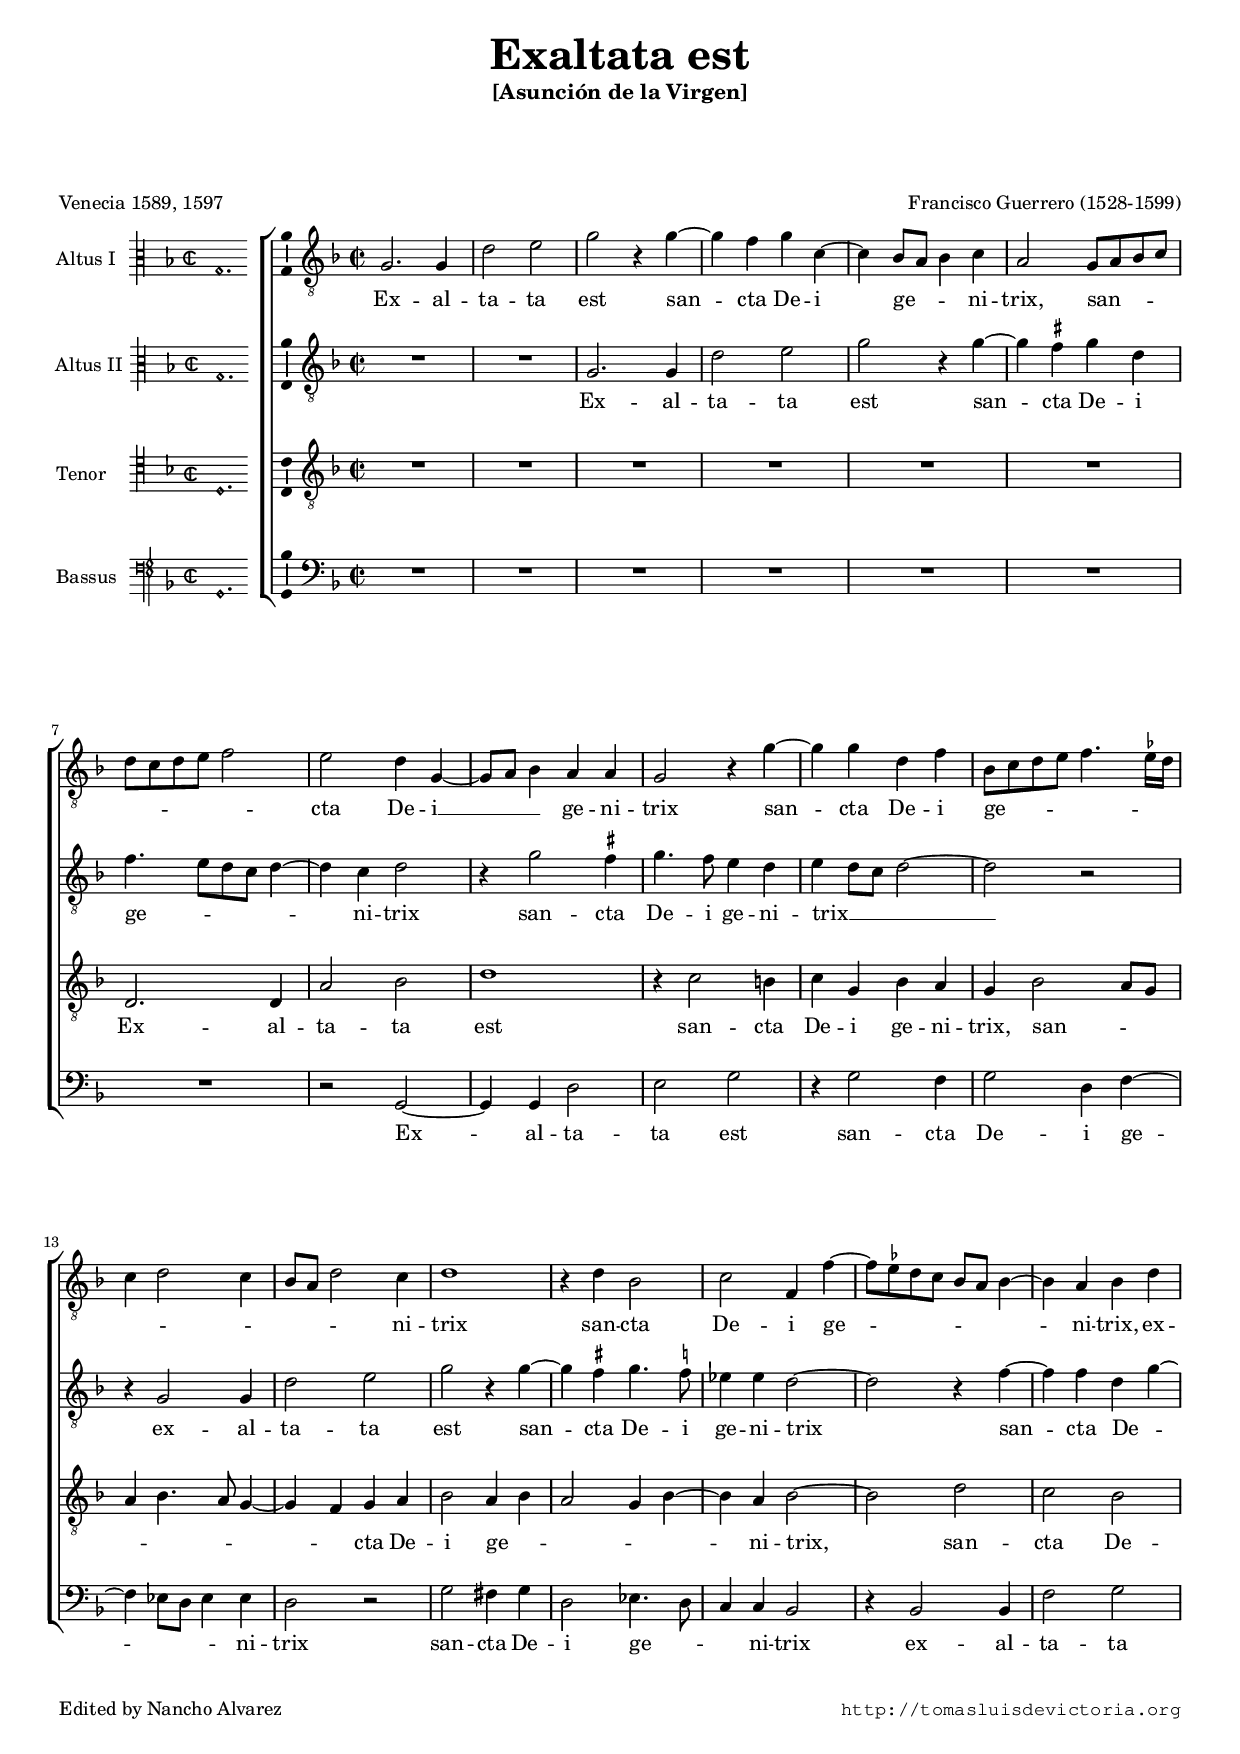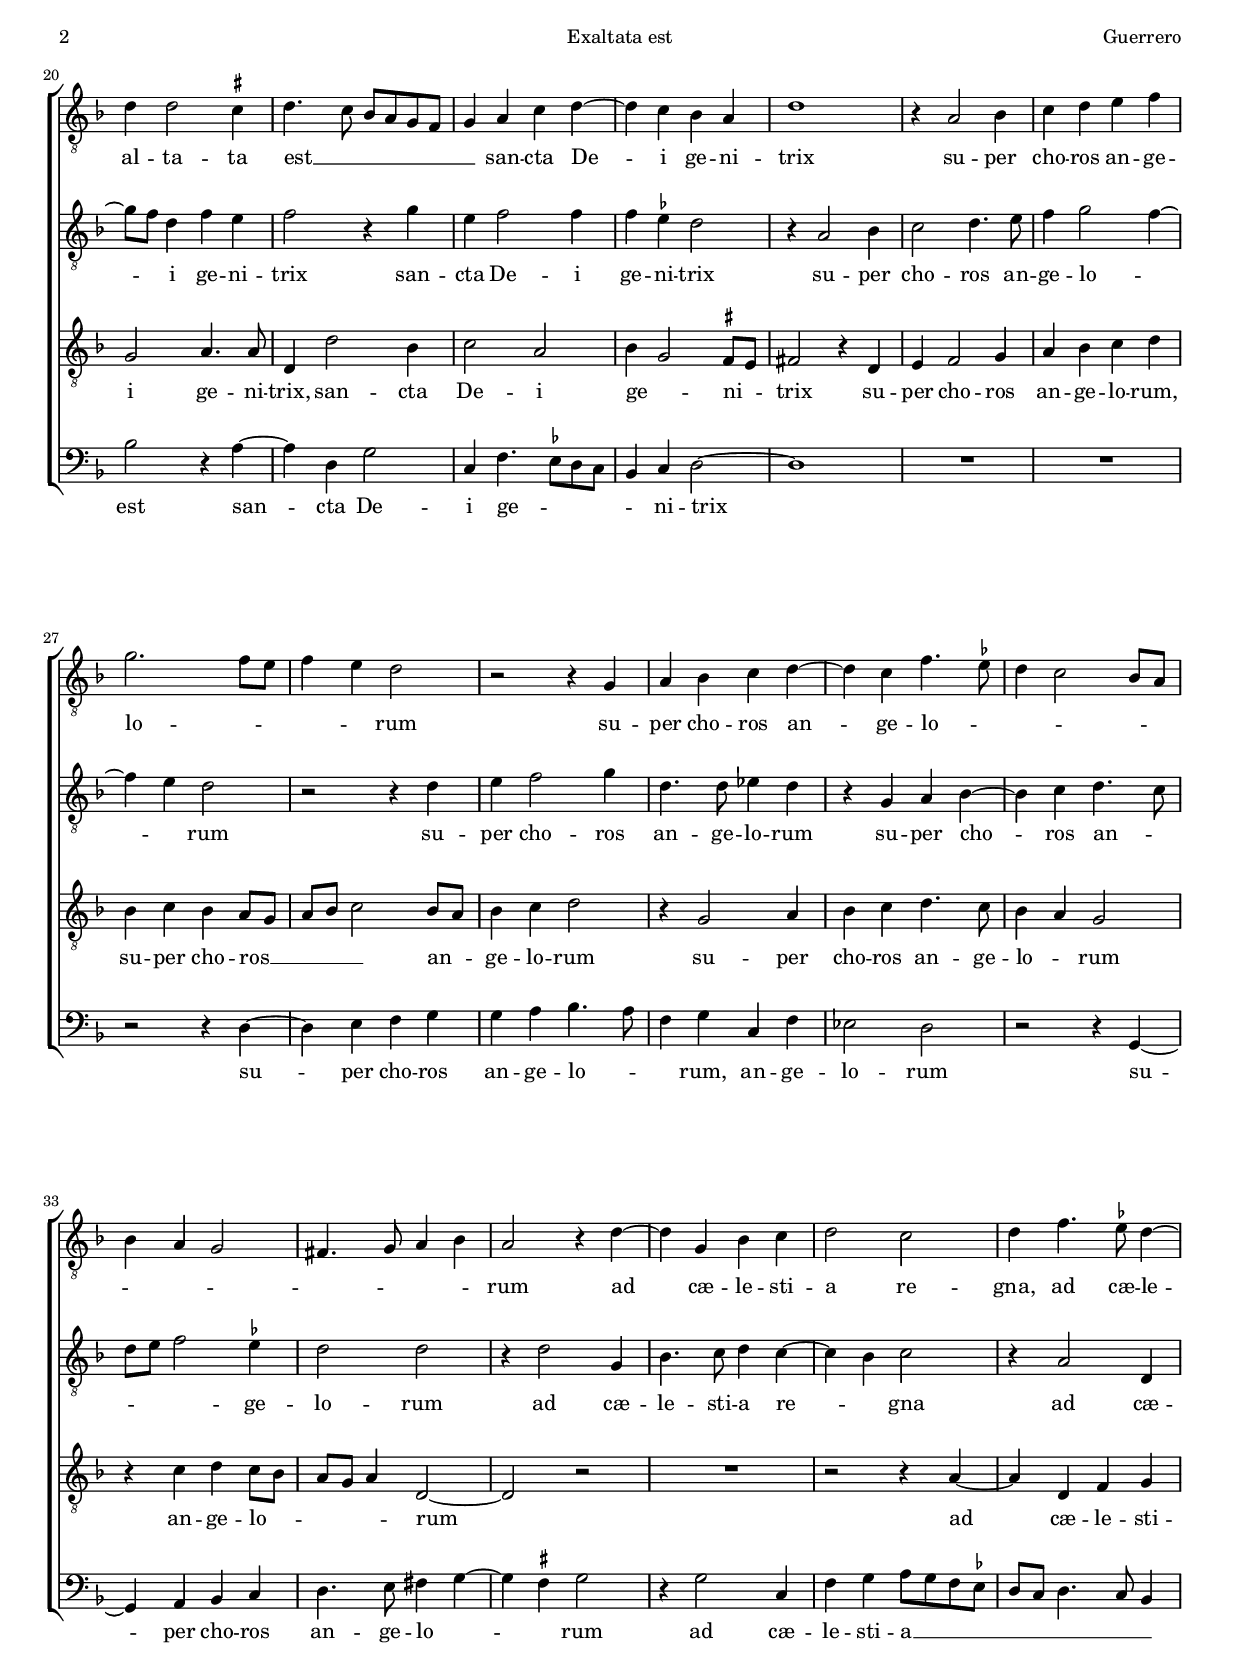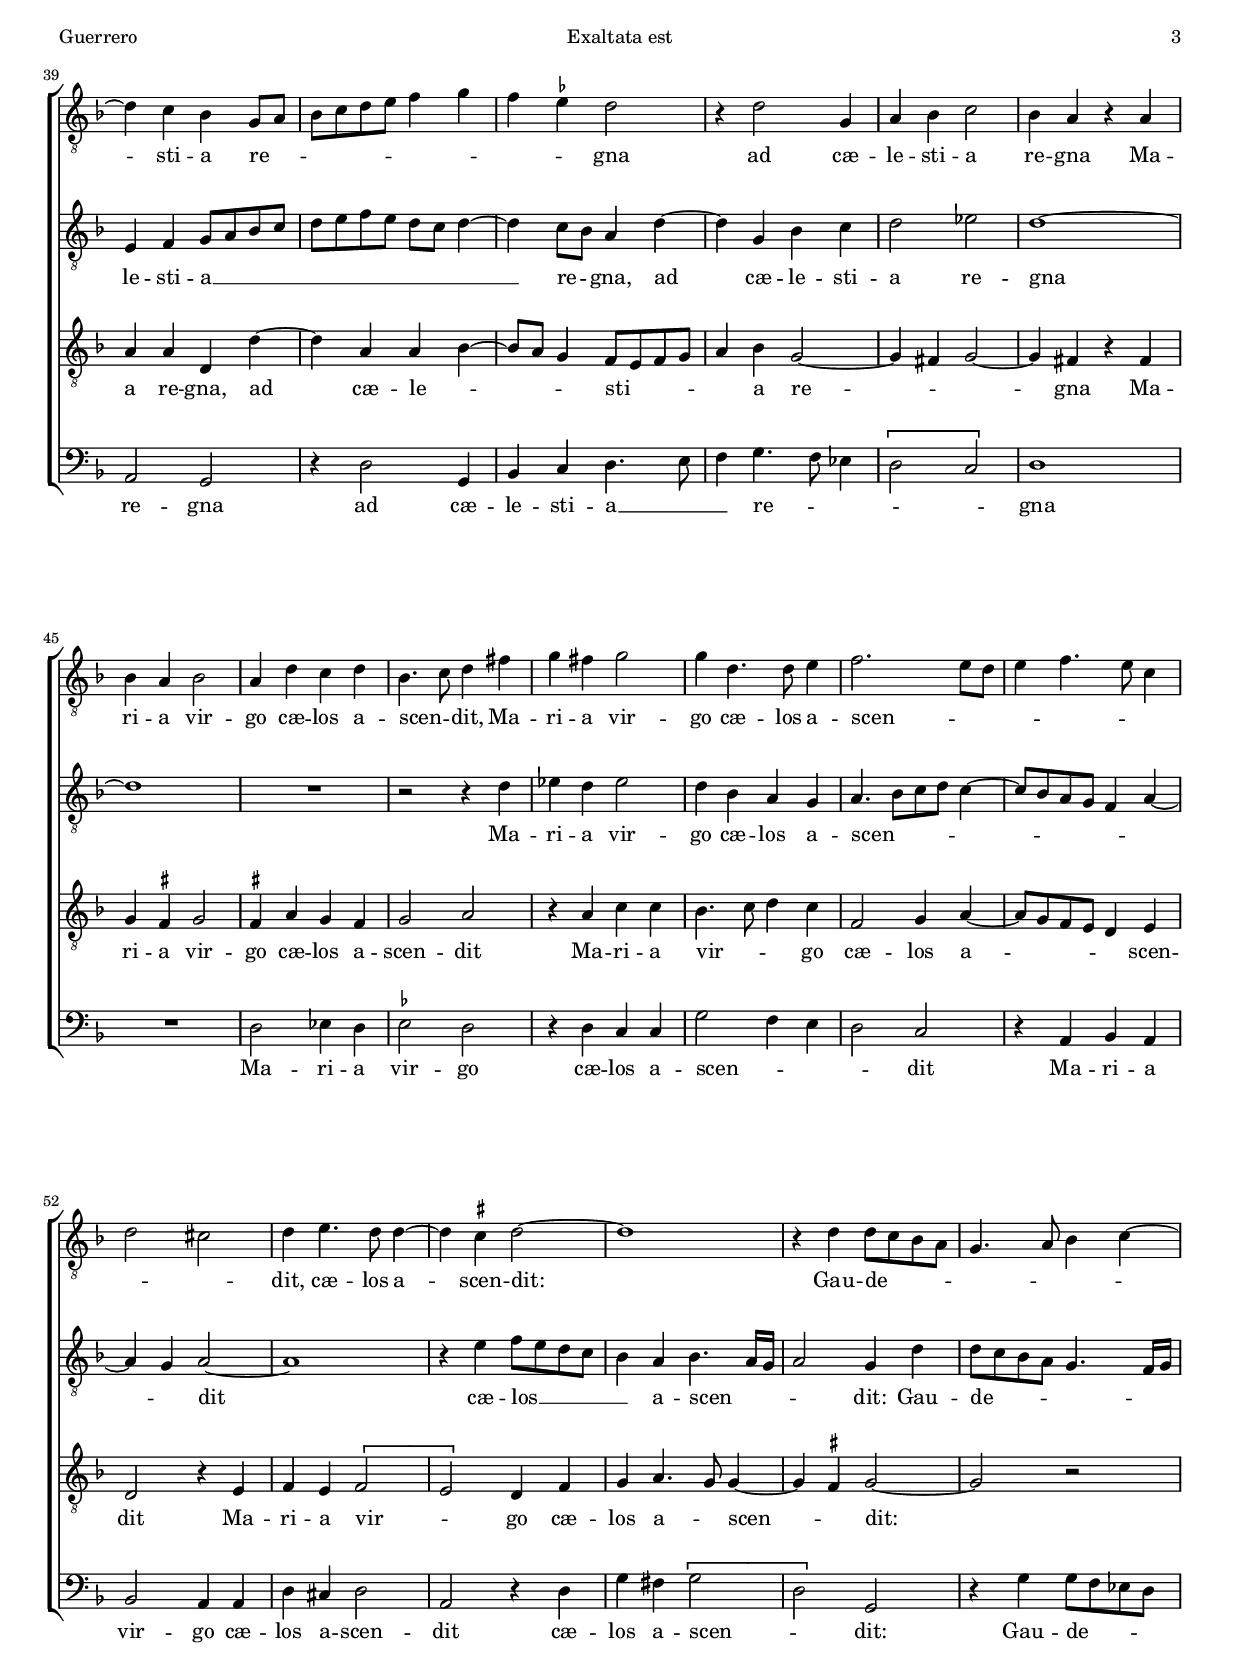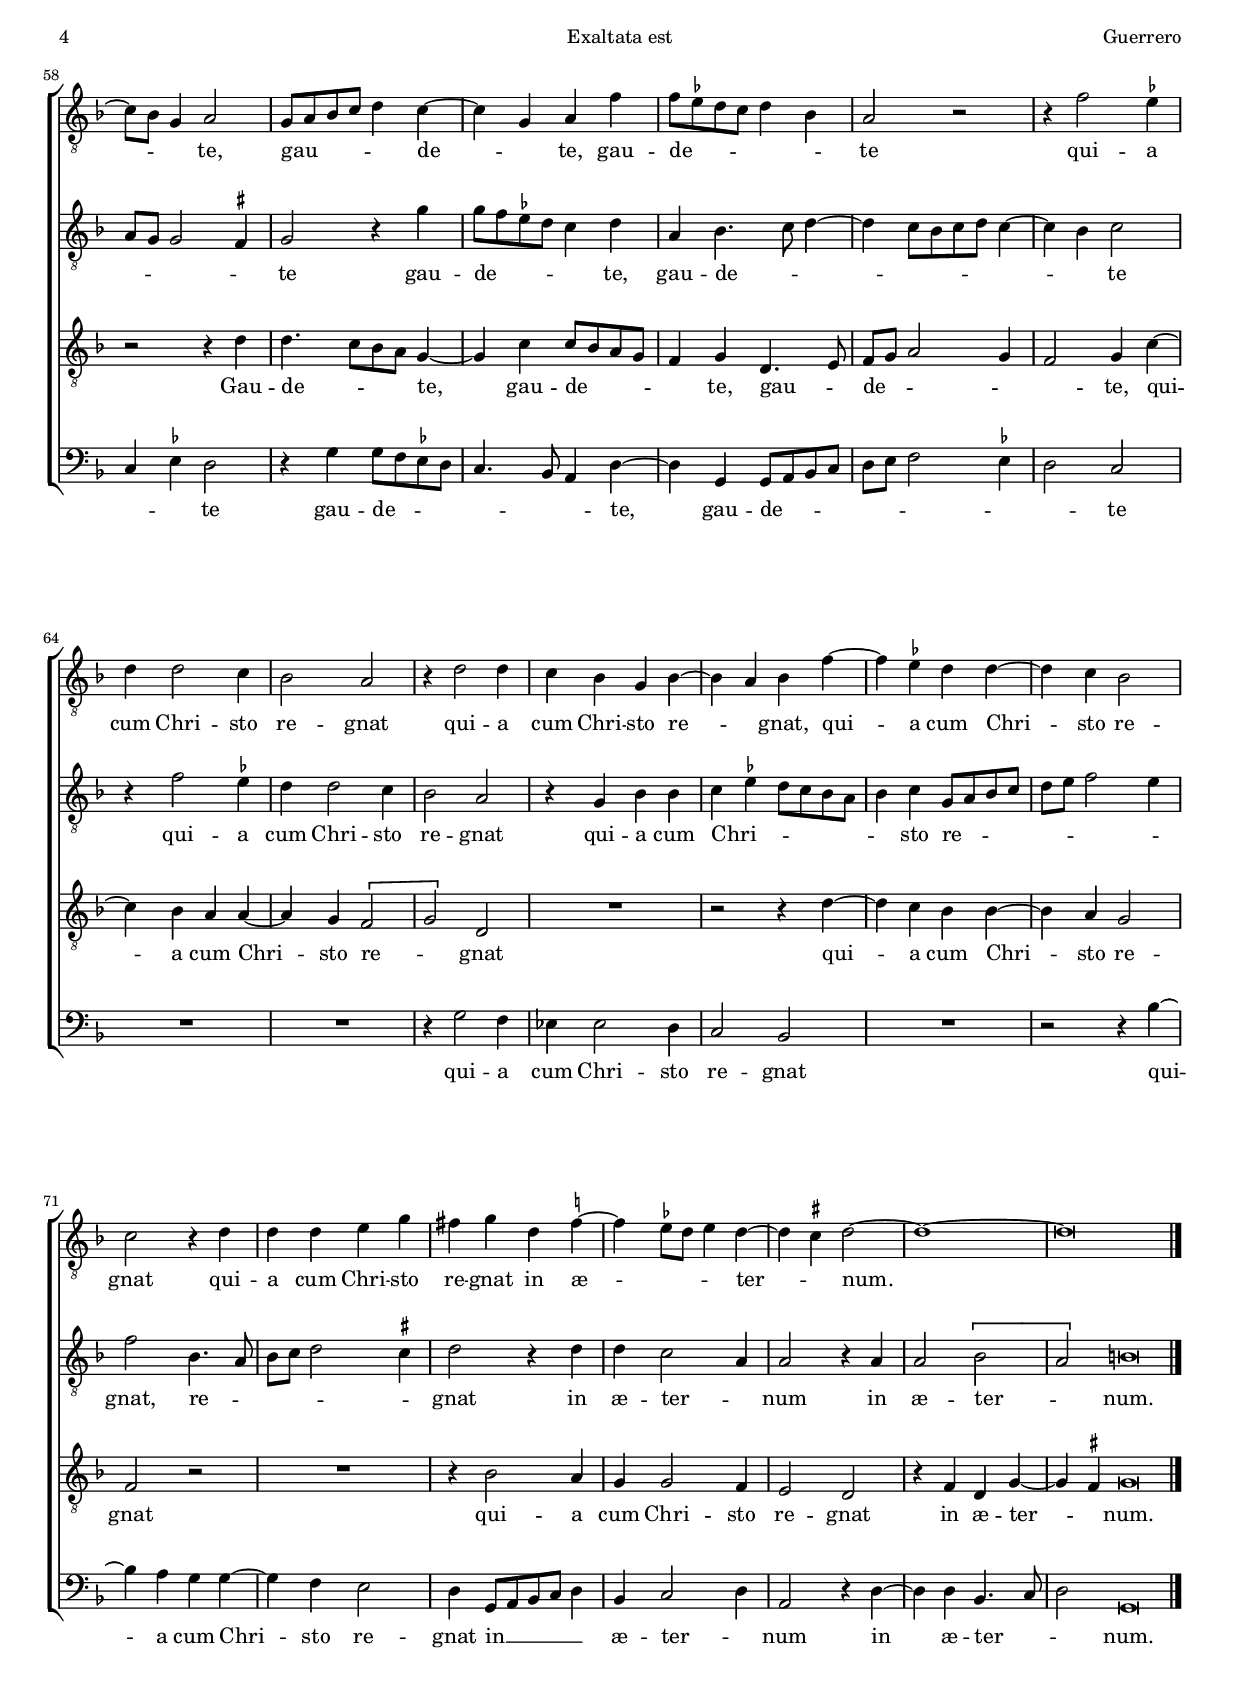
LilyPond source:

\version "2.18.0"

#(set-default-paper-size "a4")
#(set-global-staff-size 16.4)
#(ly:set-option 'point-and-click #f)
%mobile -s15.5 -i3.2

italicas=\override LyricText.font-shape = #'italic
rectas=\override LyricText.font-shape = #'upright
ss=\once \set suggestAccidentals = ##t
incipitwidth = 20
mtempo={\tempo 4 = 100}
mtempob={\tempo 4 = 50}

htitle="Exaltata est"
hcomposer="Guerrero"

\header {
	title=\markup{\fontsize #3 "Exaltata est"}
	subtitle="[Asunción de la Virgen]" % antífona de maitines
	subsubtitle=\markup{\null \vspace #3 }
	composer="Francisco Guerrero (1528-1599)"
        pdfauthor=\composer
	%opus="(-)"
	poet=\markup{"Venecia 1589, 1597"} % Giacomo Vincenti
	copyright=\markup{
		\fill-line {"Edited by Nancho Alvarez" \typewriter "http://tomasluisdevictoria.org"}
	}
%	tagline=""
}


global={\key f \major \time 2/2  \skip 1*77 \bar "|."
}

cantus={
	R1*4/4 |
	R1*4/4 |
	g2. g4 |
	d'2 e' |
%5
	g' r4 g' ~ |
	g' \ss fis' g' d' |
	f'4.  e'8[ d' c'] d'4 ~ |
	d' c' d'2 |
	r4 g'2 \ss fis'4 |
%10
	g'4. f'8 e'4 d' |
	e' d'8 c' d'2 ~ |
	d' r |
	r4 g2 g4 |
	d'2 e' |
%15
	g' r4 g' ~ |
	g' \ss fis' g'4. \ss f'8 |
	ees'4 ees' d'2 ~ |
	d' r4 f' ~ |
	f' f' d' g' ~ |
%20
	g'8 f' d'4 f' e' |
	f'2 r4 g' |
	e' f'2 f'4 |
	f' \ss ees' d'2 |
	r4 a2 bes4 |
%25
	c'2 d'4. e'8 |
	f'4 g'2 f'4 ~ |
	f' e' d'2 |
	r r4 d' |
	e' f'2 g'4 |
%30
	d'4. d'8 ees'4 d' |
	r g a bes ~ |
	bes c' d'4. c'8 |
	d' e' f'2 \ss ees'4 |
	d'2 d' |
%35
	r4 d'2 g4 |
	bes4. c'8 d'4 c' ~ |
	c' bes c'2 |
	r4 a2 d4 |
	e f g8 a bes c' |
%40
	d' e' f' e' d' c' d'4 ~ |
	d' c'8 bes a4 d' ~ |
	d' g bes c' |
	d'2 ees' |
	d'1 ~ |
%45
	d' |
	R1*4/4 |
	r2 r4 d' |
	ees' d' ees'2 |
	d'4 bes a g |
%50
	a4.  bes8[ c' d'] c'4 ~ |
	c'8 bes a g f4 a ~ |
	a g a2 ~ |
	a1 |
	r4 e' f'8 e' d' c' |
%55
	bes4 a bes4. a16 g |
	a2 g4 d' |
	d'8 c' bes a g4. f16 g |
	a8 g g2 \ss fis4 |
	g2 r4 g' |
%60
	g'8 f' \ss ees' d' c'4 d' |
	a bes4. c'8 d'4 ~ |
	d'  c'8[ bes c' d'] c'4 ~ |
	c' bes c'2 |
	r4 f'2 \ss ees'4 |
%65
	d' d'2 c'4 |
	bes2 a |
	r4 g bes bes |
	c' \ss ees' d'8 c' bes a |
	bes4 c' g8 a bes c' |
%70
	d' e' f'2 e'4 |
	f'2 bes4. a8 |
	bes c' d'2 \ss cis'4 |
	d'2 r4 d' |
	d' c'2 a4 |
%75
	a2 r4 a |
	a2 \[bes |
	a\] \mtempob b\breve*1/4
}

altus={
	g2. g4 |
	d'2 e' |
	g' r4 g' ~ |
	g' f' g' c' ~ |
%5
	c' bes8 a bes4 c' |
	a2 g8 a bes c' |
	d' c' d' e' f'2 |
	e' d'4 g ~ |
	g8 a bes4 a a |
%10
	g2 r4 g' ~ |
	g' g' d' f' |
	bes8 c' d' e' f'4. \ss ees'16 d' |
	c'4 d'2 c'4 |
	bes8 a d'2 c'4 |
%15
	d'1 |
	r4 d' bes2 |
	c' f4 f' ~ |
	f'8 \ss ees' d' c' bes a bes4 ~ |
	bes a bes d' |
%20
	d' d'2 \ss cis'4 |
	d'4. c'8 bes a g f |
	g4 a c' d' ~ |
	d' c' bes a |
	d'1 |
%25
	r4 a2 bes4 |
	c' d' e' f' |
	g'2. f'8 e' |
	f'4 e' d'2 |
	r r4 g |
%30
	a bes c' d' ~ |
	d' c' f'4. \ss ees'8 |
	d'4 c'2 bes8 a |
	bes4 a g2 |
	fis4. g8 a4 bes |
%35
	a2 r4 d' ~ |
	d' g bes c' |
	d'2 c' |
	d'4 f'4. \ss ees'8 d'4 ~ |
	d' c' bes g8 a |
%40
	bes c' d' e' f'4 g' |
	f' \ss ees' d'2 |
	r4 d'2 g4 |
	a bes c'2 |
	bes4 a r a |
%45
	bes a bes2 |
	a4 d' c' d' |
	bes4. c'8 d'4 fis' |
	g' fis' g'2 |
	g'4 d'4. d'8 e'4 |
%50
	f'2. e'8 d' |
	e'4 f'4. e'8 c'4 |
	d'2 cis' |
	d'4 e'4. d'8 d'4 ~ |
	d' \ss cis' d'2 ~ |
%55
	d'1 |
	r4 d' d'8 c' bes a |
	g4. a8 bes4 c' ~ |
	c'8 bes g4 a2 |
	g8 a bes c' d'4 c' ~ |
%60
	c' g a f' |
	f'8 \ss ees' d' c' d'4 bes |
	a2 r |
	r4 f'2 \ss ees'4 |
	d' d'2 c'4 |
%65
	bes2 a |
	r4 d'2 d'4 |
	c' bes g bes ~ |
	bes a bes f' ~ |
	f' \ss ees' d' d' ~ |
%70
	d' c' bes2 |
	c' r4 d' |
	d' d' e' g' |
	fis' g' d' \ss f' ~ |
	f' \ss ees'8 d' ees'4 d' ~ |
%75
	d' \ss cis' d'2 ~ |
	d'1 ~ |
	d'\breve*1/2
}

tenor={
	R1*4/4 |
	R1*4/4 |
	R1*4/4 |
	R1*4/4 |
%5
	R1*4/4 |
	R1*4/4 |
	d2. d4 |
	a2 bes |
	d'1 |
%10
	r4 c'2 b4 |
	c' g bes a |
	g bes2 a8 g |
	a4 bes4. a8 g4 ~ |
	g f g a |
%15
	bes2 a4 bes |
	a2 g4 bes ~ |
	bes a bes2 ~ |
	bes d' |
	c' bes |
%20
	g a4. a8 |
	d4 d'2 bes4 |
	c'2 a |
	bes4 g2 \ss fis8 e |
	fis2 r4 d |
%25
	e f2 g4 |
	a bes c' d' |
	bes c' bes a8 g |
	a bes c'2 bes8 a |
	bes4 c' d'2 |
%30
	r4 g2 a4 |
	bes c' d'4. c'8 |
	bes4 a g2 |
	r4 c' d' c'8 bes |
	a g a4 d2 ~ |
%35
	d r |
	R1*4/4 |
	r2 r4 a ~ |
	a d f g |
	a a d d' ~ |
%40
	d' a a bes ~ |
	bes8 a g4 f8 e f g |
	a4 bes g2 ~ |
	g4 fis g2 ~ |
	g4 fis r fis |
%45
	g \ss fis g2 |
	\ss fis4 a g fis |
	g2 a |
	r4 a c' c' |
	bes4. c'8 d'4 c' |
%50
	f2 g4 a ~ |
	a8 g f e d4 e |
	d2 r4 e |
	f e \[f2 |
	e\] d4 f |
%55
	g a4. g8 g4 ~ |
	g \ss fis g2 ~ |
	g r |
	r r4 d' |
	d'4.  c'8[ bes a] g4 ~ |
%60
	g c' c'8 bes a g |
	f4 g d4. e8 |
	f g a2 g4 |
	f2 g4 c' ~ |
	c' bes a a ~ |
%65
	a g \[f2 |
	g\] d |
	R1*4/4 |
	r2 r4 d' ~ |
	d' c' bes bes ~ |
%70
	bes a g2 |
	f r |
	R1*4/4 |
	r4 bes2 a4 |
	g g2 f4 |
%75
	e2 d |
	r4 f d g ~ |
	g \ss fis g\breve*1/4
}

bassus={
	R1*4/4 |
	R1*4/4 |
	R1*4/4 |
	R1*4/4 |
%5
	R1*4/4 |
	R1*4/4 |
	R1*4/4 |
	r2 g, ~ |
	g,4 g, d2 |
%10
	e g |
	r4 g2 f4 |
	g2 d4 f ~ |
	f ees8 d ees4 ees |
	d2 r |
%15
	g fis4 g |
	d2 ees4. d8 |
	c4 c bes,2 |
	r4 bes,2 bes,4 |
	f2 g |
%20
	bes r4 a ~ |
	a d g2 |
	c4 f4. \ss ees8 d c |
	bes,4 c d2 ~ |
	d1 |
%25
	R1*4/4 |
	R1*4/4 |
	r2 r4 d ~ |
	d e f g |
	g a bes4. a8 |
%30
	f4 g c f |
	ees2 d |
	r r4 g, ~ |
	g, a, bes, c |
	d4. e8 fis4 g ~ |
%35
	g \ss fis g2 |
	r4 g2 c4 |
	f g a8 g f \ss ees |
	d c d4. c8 bes,4 |
	a,2 g, |
%40
	r4 d2 g,4 |
	bes, c d4. e8 |
	f4 g4. f8 ees4 |
	\[d2 c\] |
	d1 |
%45
	R1*4/4 |
	d2 ees4 d |
	\ss ees2 d |
	r4 d c c |
	g2 f4 e |
%50
	d2 c |
	r4 a, bes, a, |
	bes,2 a,4 a, |
	d cis d2 |
	a, r4 d |
%55
	g fis \[g2 |
	d\] g, |
	r4 g g8 f ees d |
	c4 \ss ees d2 |
	r4 g g8 f \ss ees d |
%60
	c4. bes,8 a,4 d ~ |
	d g, g,8 a, bes, c |
	d e f2 \ss ees4 |
	d2 c |
	R1*4/4 |
%65
	R1*4/4 |
	r4 g2 f4 |
	ees ees2 d4 |
	c2 bes, |
	R1*4/4 |
%70
	r2 r4 bes ~ |
	bes a g g ~ |
	g f e2 |
	d4  g,8[ a, bes, c] d4 |
	bes, c2 d4 |
%75
	a,2 r4 d ~ |
	d d bes,4. c8 |
	d2 g,\breve*1/4 
}

textocantus=\lyricmode{
Ex -- al -- ta -- ta est
san -- _ cta De -- i ge -- _ _ _ _ _ ni -- trix
san -- cta De -- i ge -- ni -- trix __ _ _ _ _ 
ex -- al -- ta -- ta est
san -- _ cta De -- i ge -- ni -- trix _
san -- _ cta De -- _ _ _ i ge -- ni -- trix
san -- cta De -- i ge -- ni -- trix
su -- per cho -- ros an -- ge -- lo -- _ _ _ rum
su -- per cho -- ros an -- ge -- lo -- rum
su -- per cho -- _ ros an -- _ _ _ _ ge -- lo -- rum
ad cæ -- le -- sti -- a re -- _ _ gna
ad cæ -- le -- sti -- a __ _ _ _ _ _ _ _ _ _ _ _ re -- _ gna, 
ad _ cæ -- le -- sti -- a re -- gna _
Ma -- ri -- a vir -- go cæ -- los a -- scen -- _ _ _ _ _ _ _ _ _ _ _ _ dit _
cæ -- los __ _ _ _ _ a -- scen -- _ _ _ dit:
Gau -- de -- _ _ _ _ _ _ _ _ _ _ te
gau -- de -- _ _ _ _ te,
gau -- de -- _ _ _ _ _ _ _ _ _ _ te
qui -- a cum Chri -- sto re -- gnat
qui -- a cum Chri -- _ _ _ _ _ _ sto re -- _ _ _ _ _ _ _ gnat,
re -- _ _ _ _ _ gnat
in æ -- ter -- _ num
in æ -- ter -- _ num.
}

textoaltus=\lyricmode{
Ex -- al -- ta -- ta est
san -- _ cta De -- i _ ge -- _ _ ni -- trix,
san -- _ _ _ _ _ _ _ _ cta De -- i __ _ _ _ ge -- ni -- trix
san -- _ cta De -- i ge -- _ _ _ _ _ _ _ _ _ _ _ _ ni -- trix
san -- cta De -- i ge -- _ _ _ _ _ _ _ _ ni -- trix,
ex -- al -- ta -- ta est __ _ _ _ _ _ _ san -- cta De -- _ i ge -- ni -- trix
su -- per cho -- ros an -- ge -- lo -- _ _ _ _ rum
su -- per cho -- ros an -- _ ge -- lo -- _ _ _ _ _ _ _ _ _ _ _ _ rum
ad _ cæ -- le -- sti -- a re -- gna,
ad cæ -- le -- _ sti -- a re -- _ _ _ _ _ _ _ _ _ gna
ad cæ -- le -- sti -- a re -- gna
Ma -- ri -- a vir -- go cæ -- los a -- scen -- _ dit,
Ma -- ri -- a vir -- go cæ -- los a -- scen -- _ _ _ _ _ _ _ _ dit,
cæ -- los a -- _ scen -- dit: _
Gau -- de -- _ _ _ _ _ _ _ _ _ _ te,
gau -- _ _ _ _ de -- _ _ te,
gau -- de -- _ _ _ _ _ te
qui -- a cum Chri -- sto re -- gnat
qui -- a cum Chri -- sto re -- _ _ gnat,
qui -- _ a cum Chri -- _ sto re -- gnat
qui -- a cum Chri -- sto re -- gnat in æ -- _ _ _ _ ter -- _ _ num. _ _ 
}

textotenor=\lyricmode{
Ex -- al -- ta -- ta est
san -- cta De -- i ge -- ni -- trix,
san -- _ _ _ _ _ _ _ _ cta De -- i ge -- _ _ _ _ _ ni -- trix, _ 
san -- cta De -- i ge -- ni -- trix,
san -- cta De -- i ge -- _ ni -- _ trix
su -- per cho -- ros an -- ge -- lo -- rum,
su -- per cho -- ros __ _ _ _ _ an -- _ ge -- lo -- rum
su -- per cho -- ros an -- ge -- lo -- _ rum
an -- ge -- lo -- _ _ _ _ rum _
ad _ cæ -- le -- sti -- a re -- gna,
ad _ cæ -- le -- _ _ _ _ sti -- _ _ _ _ a re -- _ _ _ _ gna
Ma -- ri -- a vir -- go cæ -- los a -- scen -- dit
Ma -- ri -- a vir -- _ _ go cæ -- los a -- _ _ _ _ _ scen -- dit
Ma -- ri -- a vir -- _ go cæ -- los a -- _ scen -- _ _ dit: _
Gau -- de -- _ _ _ te, _ 
gau -- de -- _ _ _ _ te,
gau -- _ de -- _ _ _ _ te,
qui -- _ a cum Chri -- _ sto re -- _ gnat
qui -- _ a cum Chri -- _ sto re -- gnat
qui -- a cum Chri -- sto re -- gnat in æ -- ter -- _ _ num.
}

textobassus=\lyricmode{
Ex -- _ al -- ta -- ta est san -- cta De -- i ge -- _ _ _ _ ni -- trix
san -- cta De -- i ge -- _ _ ni -- trix
ex -- al -- ta -- ta est
san -- _ cta De -- i ge -- _ _ _ _ ni -- trix _
su -- _ per cho -- ros an -- ge -- lo -- _ _ rum,
an -- ge -- lo -- rum
su -- _ per cho -- ros an -- ge -- lo -- _ _ _ rum
ad cæ -- le -- sti -- a __ _ _ _ _ _ _ _ _ re -- gna
ad cæ -- le -- sti -- a __ _ _ re -- _ _ _ _ gna
Ma -- ri -- a vir -- go cæ -- los a -- scen -- _ _ _ dit
Ma -- ri -- a vir -- go cæ -- los a -- scen -- dit
cæ -- los a -- scen -- _ dit:
Gau -- de -- _ _ _ _ _ te
gau -- de -- _ _ _ _ _ _ te, _
gau -- de -- _ _ _ _ _ _ _ _ te
qui -- a cum Chri -- sto re -- gnat
qui -- _ a cum Chri -- _ sto re -- gnat in __ _ _ _ _ æ -- ter -- _ num
in _ æ -- ter -- _ _ num.

}


incipitcantus=\markup{
	\score{
		{ 
		\set Staff.instrumentName="Altus I  "
		\override NoteHead.style = #'neomensural
		\override Staff.TimeSignature.style = #'neomensural
		\cadenzaOn 
		\clef "petrucci-c3"
		\key f \major
		\time 2/2
                g1.
		} 

	\layout { line-width=\incipitwidth indent = 0 }
	}
}

incipitaltus=\markup{
	\score{
		{ 
		\set Staff.instrumentName="Altus II "
		\override NoteHead.style = #'neomensural 
		\override Staff.TimeSignature.style = #'neomensural
		\cadenzaOn 
		\clef "petrucci-c3"
		\key f \major
		\time 2/2
                g1.
		} 
	\layout { line-width=\incipitwidth indent = 0 }
	}
}


incipittenor=\markup{
	\score{
		{ 
		\set Staff.instrumentName="Tenor    "
		\override NoteHead.style = #'neomensural 
		\override Staff.TimeSignature.style = #'neomensural
		\cadenzaOn 
		\clef "petrucci-c4"
		\key f \major
		\time 2/2
                d1.
		} 
	\layout { line-width=\incipitwidth indent=0 }
	}
}

incipitbassus=\markup{
	\score{
		{ 
		\set Staff.instrumentName="Bassus  "
		\override NoteHead.style = #'neomensural
		\override Staff.TimeSignature.style = #'neomensural
		\cadenzaOn 
		\clef "petrucci-f4"
		\key f \major
		\time 2/2
                g,1.
		} 
	\layout { line-width=\incipitwidth indent = 0 }
	}
}

%\layout {
%       \context {\Voice
%               \remove Ligature_bracket_engraver
%               \consists Mensural_ligature_engraver
%       }
%       line-width=\incipitwidth
%       indent = 0
%}

\score {\transpose c' c'{
\new ChoirStaff<<

	\new Staff <<\global
	\new Voice="v1" {
		\set Staff.instrumentName=\incipitcantus
		\clef "G_8"
		\altus }
	\new Lyrics \lyricsto "v1" {\textoaltus }
	>>

	\new Staff <<\global
	\new Voice="v2" {
		\set Staff.instrumentName=\incipitaltus
		\clef "G_8"
		\cantus }
	\new Lyrics \lyricsto "v2" {\textocantus }
	>>
	
	\new Staff <<\global
	\new Voice="v3" {
		\set Staff.instrumentName=\incipittenor
		\clef "G_8"
		\tenor }
	\new Lyrics \lyricsto "v3" {\textotenor }
	>>

	\new Staff <<\global
	\new Voice="v4" {
		\set Staff.instrumentName=\incipitbassus
		\clef "bass"
		\bassus }
	\new Lyrics \lyricsto "v4" {\textobassus }
	>>
	
>>

	} % transpose

\layout{ 
	\context {\Lyrics 
		\override VerticalAxisGroup.staff-affinity = #UP
		\override VerticalAxisGroup.nonstaff-relatedstaff-spacing =
			#'((basic-distance . 0) (minimum-distance . 0) (padding . 1))
		\override LyricText.font-size = #1.2
		\override LyricHyphen.minimum-distance = #0.5
	}
	\context {\Score 
		tempoHideNote = ##t
		\override BarNumber.padding = #2 
	}
	\context {\Voice 
		melismaBusyProperties = #'()
		%autoBeaming = ##f
	}
	\context {\Staff 
                %\RemoveEmptyStaves
                %\override VerticalAxisGroup.remove-first = ##t
		\override VerticalAxisGroup.staff-staff-spacing =
			#'((basic-distance . 11) (minimum-distance . 0) (padding . 1))
		\consists Ambitus_engraver 
		\override LigatureBracket.padding = #1
	}
}

%\midi { \mtempo }

}


\paper{
	evenHeaderMarkup=\markup  \fill-line { \fromproperty #'page:page-number-string \htitle \hcomposer }
	oddHeaderMarkup= \markup  \fill-line { \on-the-fly #not-first-page \hcomposer \on-the-fly #not-first-page \htitle \on-the-fly #not-first-page \fromproperty #'page:page-number-string }
	%system-count=20
	%page-count = 8
	ragged-last-bottom = ##f
	indent=3.6\cm
	system-system-spacing =
	#'((basic-distance . 20) (minimum-distance . 0) (padding . 5))
	top-system-spacing = % header
	#'((basic-distance . 8) (minimum-distance . 0) (padding . 0))
	last-bottom-spacing = % footer
	#'((basic-distance . 12) (minimum-distance . 0) (padding . 0))
	markup-system-spacing.padding = #1.5
}
